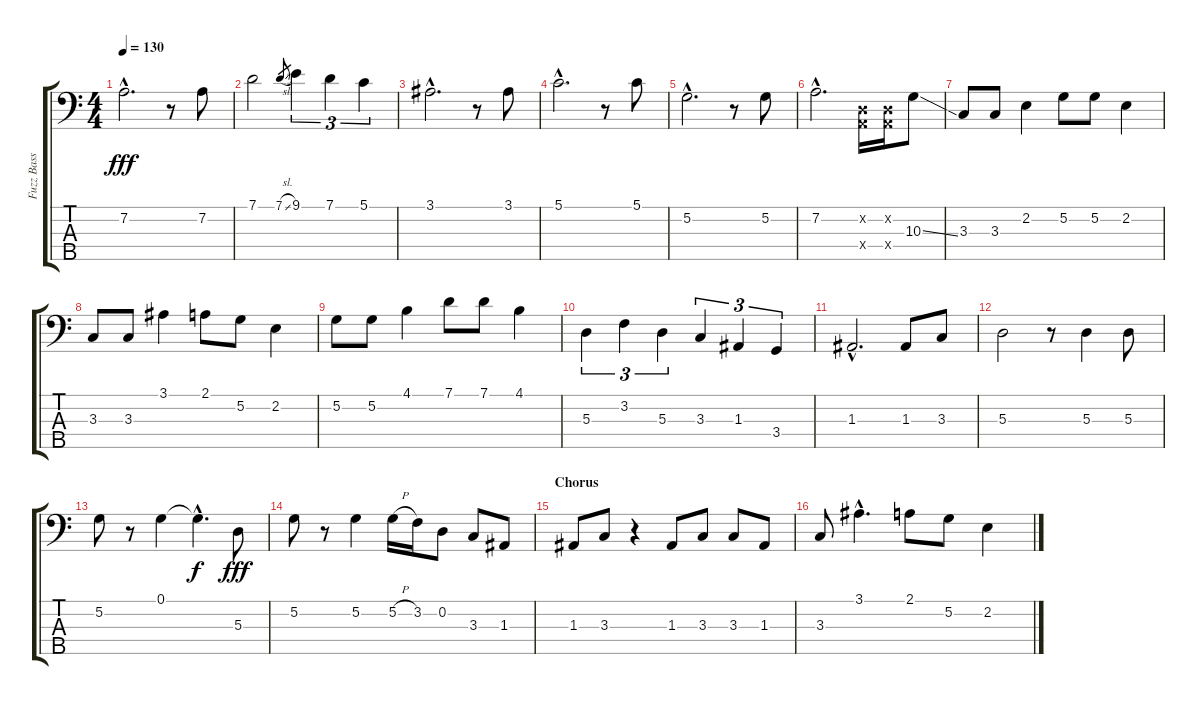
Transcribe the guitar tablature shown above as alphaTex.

\track ("Fuzz Bass" "Fuzz Bass") {instrument distortionguitar}
\staff {score tabs}
\tuning (G2 D2 A1 E1 B0) {hide}
\ts (4 4)
\tempo 130
\clef f4
\ks c
7.2{hac}.2{d dy fff} r.8 7.2.8 |
7.1.2 7.1{sl}.8{gr} 9.1.4{tu (3 2)} 7.1.4{tu (3 2)} 5.1.4{tu (3 2)} |
3.1{hac}.2{d} r.8 3.1.8 |
5.1{hac}.2{d} r.8 5.1.8 |
5.2{hac}.2{d} r.8 5.2.8 |
7.2{hac}.2{d} (0.2{x} 5.4{x}).16 (0.2{x} 5.4{x}).16 10.3{ss}.8 |
3.3.8 3.3.8 2.2.4 5.2.8 5.2.8 2.2.4 |
3.3.8 3.3.8 3.1.4 2.1.8 5.2.8 2.2.4 |
5.2.8 5.2.8 4.1.4 7.1.8 7.1.8 4.1.4 |
5.3.4{tu (3 2)} 3.2.4{tu (3 2)} 5.3.4{tu (3 2)} 3.3.4{tu (3 2)} 1.3.4{tu (3 2)} 3.4.4{tu (3 2)} |
1.3{hac}.2{d} 1.3.8 3.3.8 |
5.3.2 r.8 5.3.4 5.3.8 |
5.2.8 r.8 0.1.4 0.1{hac t}.4{d dy f} 5.3.8{dy fff} |
5.2.8 r.8 5.2.4 5.2{h}.16 3.2.16 0.2.8 3.3.8 1.3.8 |
\section ("" "Chorus")
1.3.8 3.3.8 r.4 1.3.8 3.3.8 3.3.8 1.3.8 |
3.3.8 3.1{hac}.4{d} 2.1.8 5.2.8 2.2.4
